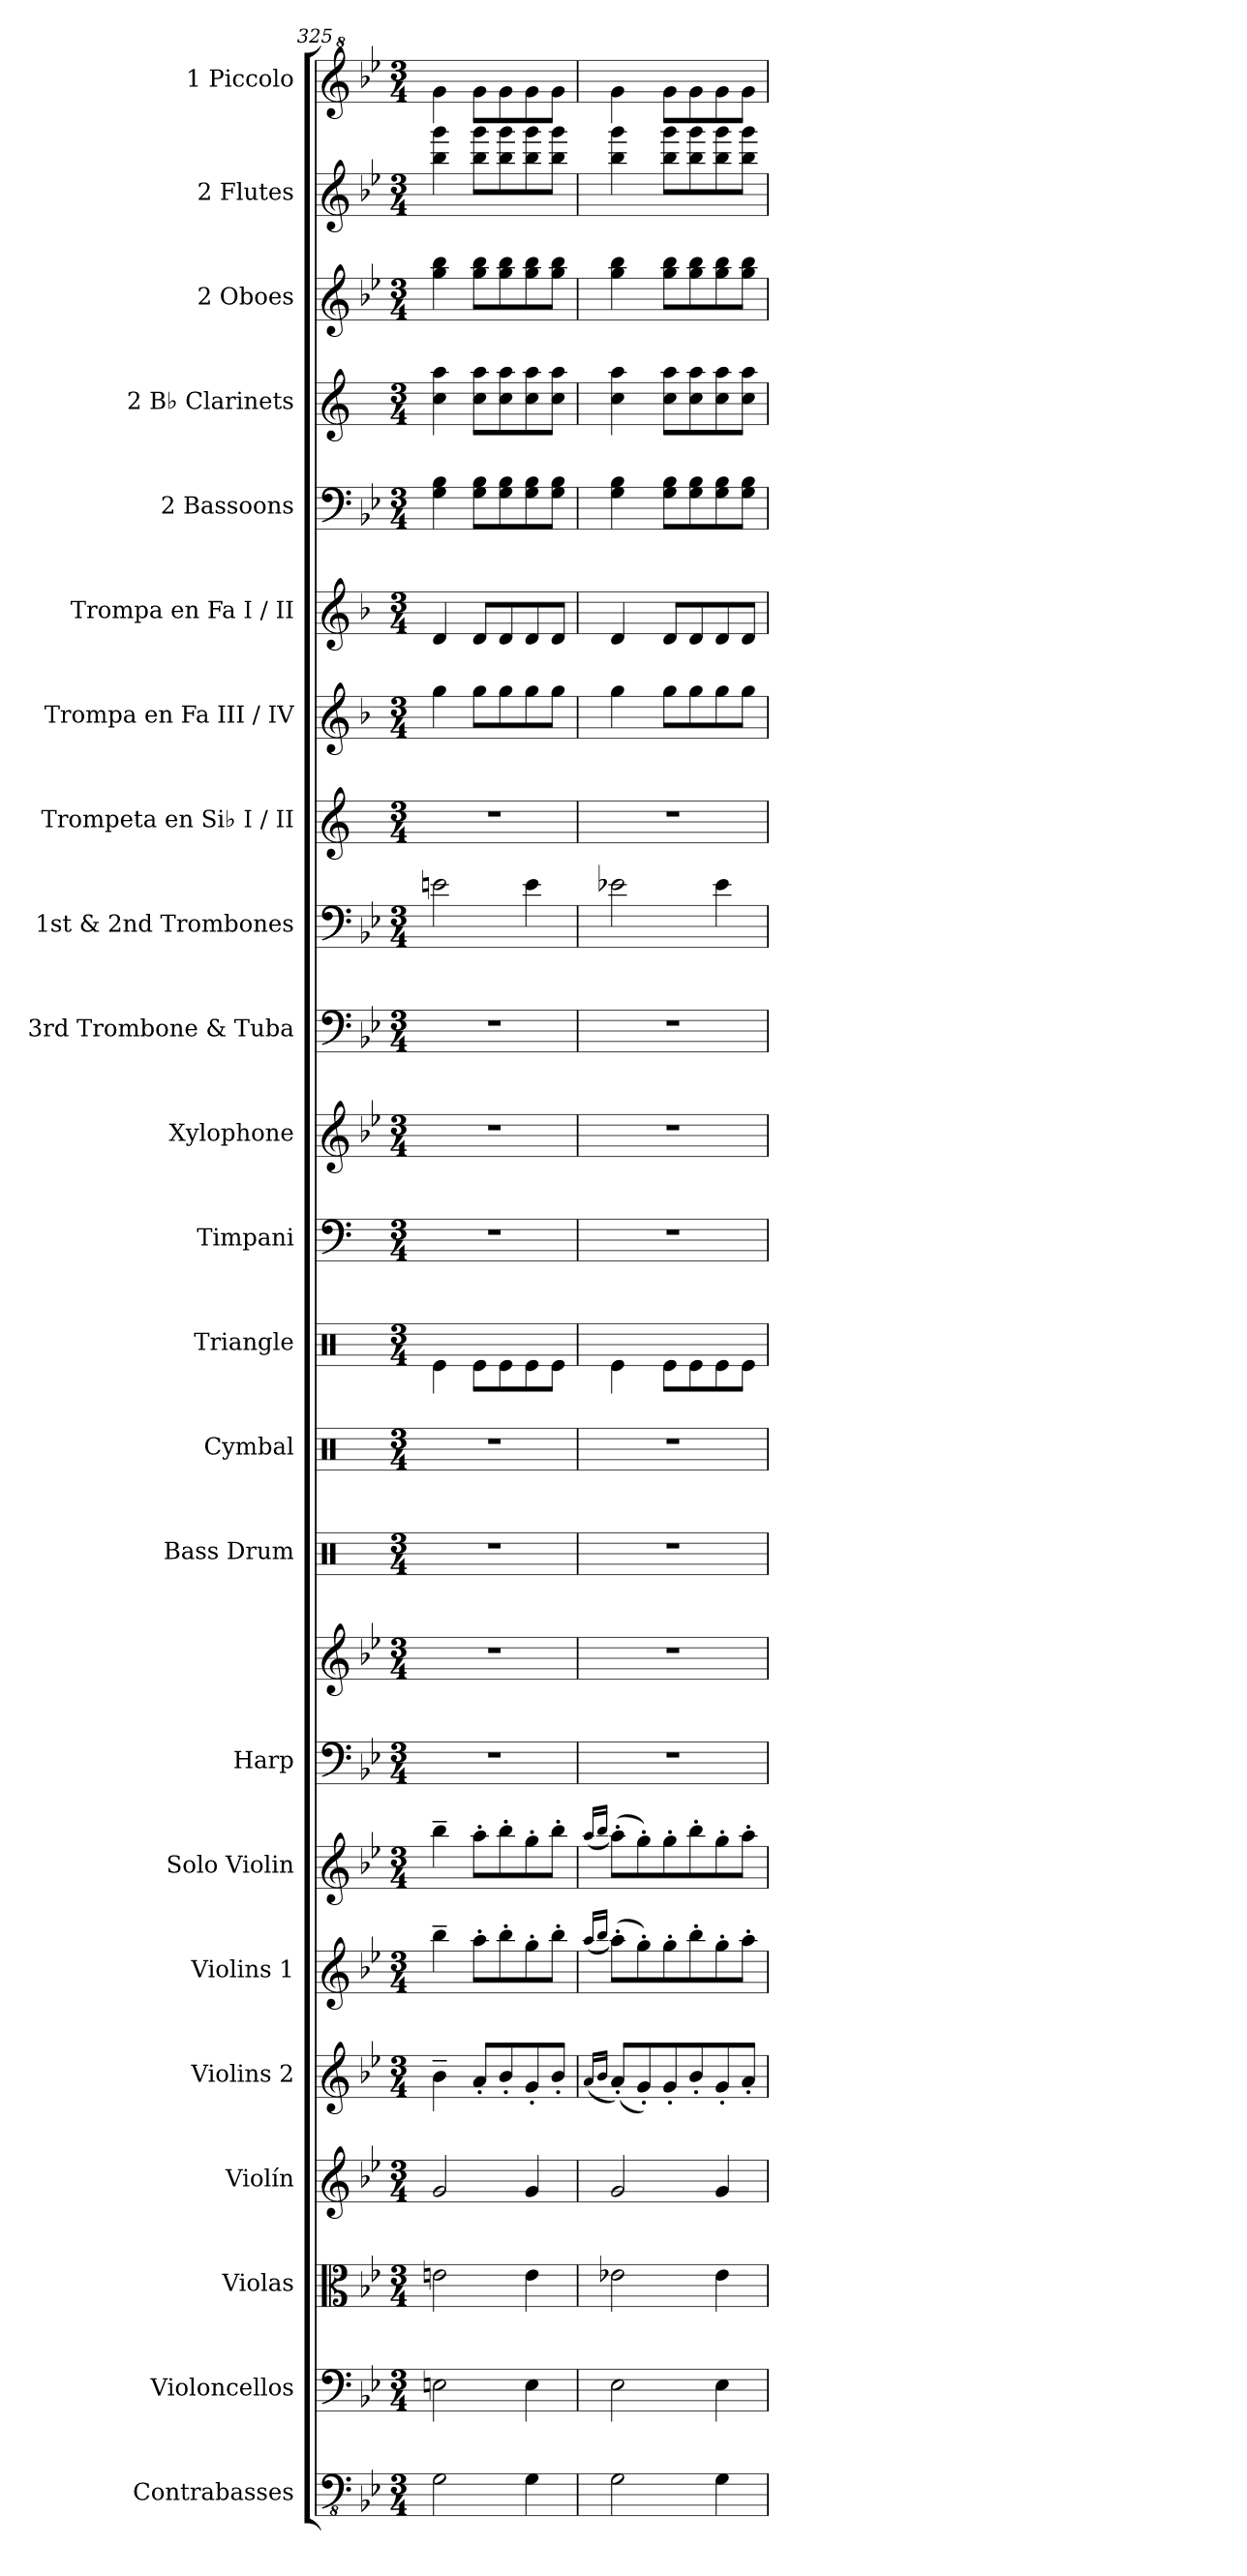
**kern	**kern	**kern	**kern	**kern	**kern	**kern	**kern	**kern	**kern	**kern	**kern	**kern	**kern	**kern	**kern	**kern	**kern	**kern	**kern	**kern	**kern	**kern	**kern
*part23	*part22	*part21	*part20	*part19	*part18	*part17	*part16	*part16	*part15	*part14	*part13	*part12	*part11	*part10	*part9	*part8	*part7	*part6	*part5	*part4	*part3	*part2	*part1
*staff24	*staff23	*staff22	*staff21	*staff20	*staff19	*staff18	*staff17	*staff16	*staff15	*staff14	*staff13	*staff12	*staff11	*staff10	*staff9	*staff8	*staff7	*staff6	*staff5	*staff4	*staff3	*staff2	*staff1
*I"Contrabasses	*I"Violoncellos	*I"Violas	*I"Violín	*I"Violins 2	*I"Violins 1	*I"Solo Violin	*I"Harp	*	*I"Bass Drum	*I"Cymbal	*I"Triangle	*I"Timpani	*I"Xylophone	*I"3rd Trombone     &amp; Tuba	*I"1st &amp; 2nd Trombones	*I"Trompeta en Si♭  I / II	*I"Trompa en Fa   III / IV	*I"Trompa en Fa I / II	*I"2 Bassoons	*I"2 B♭ Clarinets	*I"2 Oboes	*I"2 Flutes	*I"1 Piccolo
*I'Cbs.	*I'Vlcs.	*I'Vlas.	*I'Vln.	*I'Vlns. 2	*I'Vlns. 1	*I'S. Vln.	*I'Hrp.	*	*I'B. Dr.	*I'Cym.	*I'Trgl.	*I'Timp.	*I'Xyl.	*I'3rd Trb. &amp; Tba.	*I'1st &amp; 2nd    Trbs.	*I'Tpt. Si♭  I / II	*I'Trmp. Fa   III / IV	*I'Trmp. Fa I / II	*I'2 Bsns.	*I'2 B♭ Cls.	*I'2 Obs.	*I'2 Fls.	*I'1 Picc.
*clefFv4	*clefF4	*clefC3	*clefG2	*clefG2	*clefG2	*clefG2	*clefF4	*clefG2	*clefX	*clefX	*clefX	*clefF4	*clefG2	*clefF4	*clefF4	*clefG2	*clefG2	*clefG2	*clefF4	*clefG2	*clefG2	*clefG2	*clefG^2
*	*	*	*	*	*	*	*	*	*	*	*	*	*ITrd-7c-12	*	*	*ITrd1c2	*ITrd4c7	*ITrd4c7	*	*ITrd1c2	*	*	*ITrd-7c-12
*k[b-e-]	*k[b-e-]	*k[b-e-]	*k[b-e-]	*k[b-e-]	*k[b-e-]	*k[b-e-]	*k[b-e-]	*k[b-e-]	*k[]	*k[]	*k[]	*k[]	*k[b-e-]	*k[b-e-]	*k[b-e-]	*k[b-e-]	*k[b-e-]	*k[b-e-]	*k[b-e-]	*k[b-e-]	*k[b-e-]	*k[b-e-]	*k[b-e-]
*M3/4	*M3/4	*M3/4	*M3/4	*M3/4	*M3/4	*M3/4	*M3/4	*M3/4	*M3/4	*M3/4	*M3/4	*M3/4	*M3/4	*M3/4	*M3/4	*M3/4	*M3/4	*M3/4	*M3/4	*M3/4	*M3/4	*M3/4	*M3/4
=325	=325	=325	=325	=325	=325	=325	=325	=325	=325	=325	=325	=325	=325	=325	=325	=325	=325	=325	=325	=325	=325	=325	=325
2GG\	2En\	2en\	2g/	4b-~\	4bb-~\	4bb-~\	2.r	2.r	2.r	2.r	4Re\	2.r	2.r	2.r	2en\	2.r	4cc\	4G/	4G\ 4B-\	4b-\ 4gg\	4gg\ 4bb-\	4bb-\ 4ggg\	4ggg\
.	.	.	.	8a'/L	8aa'\L	8aa'\L	.	.	.	.	8Re\L	.	.	.	.	.	8cc\L	8G/L	8G\ 8B-\L	8b-\ 8gg\L	8gg\ 8bb-\L	8bb-\ 8ggg\L	8ggg\L
.	.	.	.	8b-'/	8bb-'\	8bb-'\	.	.	.	.	8Re\	.	.	.	.	.	8cc\	8G/	8G\ 8B-\	8b-\ 8gg\	8gg\ 8bb-\	8bb-\ 8ggg\	8ggg\
4GG\	4E\	4e\	4g/	8g'/	8gg'\	8gg'\	.	.	.	.	8Re\	.	.	.	4e\	.	8cc\	8G/	8G\ 8B-\	8b-\ 8gg\	8gg\ 8bb-\	8bb-\ 8ggg\	8ggg\
.	.	.	.	8b-'/J	8bb-'\J	8bb-'\J	.	.	.	.	8Re\J	.	.	.	.	.	8cc\J	8G/J	8G\ 8B-\J	8b-\ 8gg\J	8gg\ 8bb-\J	8bb-\ 8ggg\J	8ggg\J
=326	=326	=326	=326	=326	=326	=326	=326	=326	=326	=326	=326	=326	=326	=326	=326	=326	=326	=326	=326	=326	=326	=326	=326
.	.	.	.	(<16qa/LL	(<16qaa/LL	(<16qaa/LL	.	.	.	.	.	.	.	.	.	.	.	.	.	.	.	.	.
.	.	.	.	16qb-/JJ	16qbb-/JJ	16qbb-/JJ	.	.	.	.	.	.	.	.	.	.	.	.	.	.	.	.	.
2GG\	2E-\	2e-X\	2g/	(<8a'/L)	(>8aa'\L)	(>8aa'\L)	2.r	2.r	2.r	2.r	4Re\	2.r	2.r	2.r	2e-X\	2.r	4cc\	4G/	4G\ 4B-\	4b-\ 4gg\	4gg\ 4bb-\	4bb-\ 4ggg\	4ggg\
.	.	.	.	8g'/)	8gg'\)	8gg'\)	.	.	.	.	.	.	.	.	.	.	.	.	.	.	.	.	.
.	.	.	.	8g'/	8gg'\	8gg'\	.	.	.	.	8Re\L	.	.	.	.	.	8cc\L	8G/L	8G\ 8B-\L	8b-\ 8gg\L	8gg\ 8bb-\L	8bb-\ 8ggg\L	8ggg\L
.	.	.	.	8b-'/	8bb-'\	8bb-'\	.	.	.	.	8Re\	.	.	.	.	.	8cc\	8G/	8G\ 8B-\	8b-\ 8gg\	8gg\ 8bb-\	8bb-\ 8ggg\	8ggg\
4GG\	4E-\	4e-\	4g/	8g'/	8gg'\	8gg'\	.	.	.	.	8Re\	.	.	.	4e-\	.	8cc\	8G/	8G\ 8B-\	8b-\ 8gg\	8gg\ 8bb-\	8bb-\ 8ggg\	8ggg\
.	.	.	.	8a'/J	8aa'\J	8aa'\J	.	.	.	.	8Re\J	.	.	.	.	.	8cc\J	8G/J	8G\ 8B-\J	8b-\ 8gg\J	8gg\ 8bb-\J	8bb-\ 8ggg\J	8ggg\J
=	=	=	=	=	=	=	=	=	=	=	=	=	=	=	=	=	=	=	=	=	=	=	=
*-	*-	*-	*-	*-	*-	*-	*-	*-	*-	*-	*-	*-	*-	*-	*-	*-	*-	*-	*-	*-	*-	*-	*-
